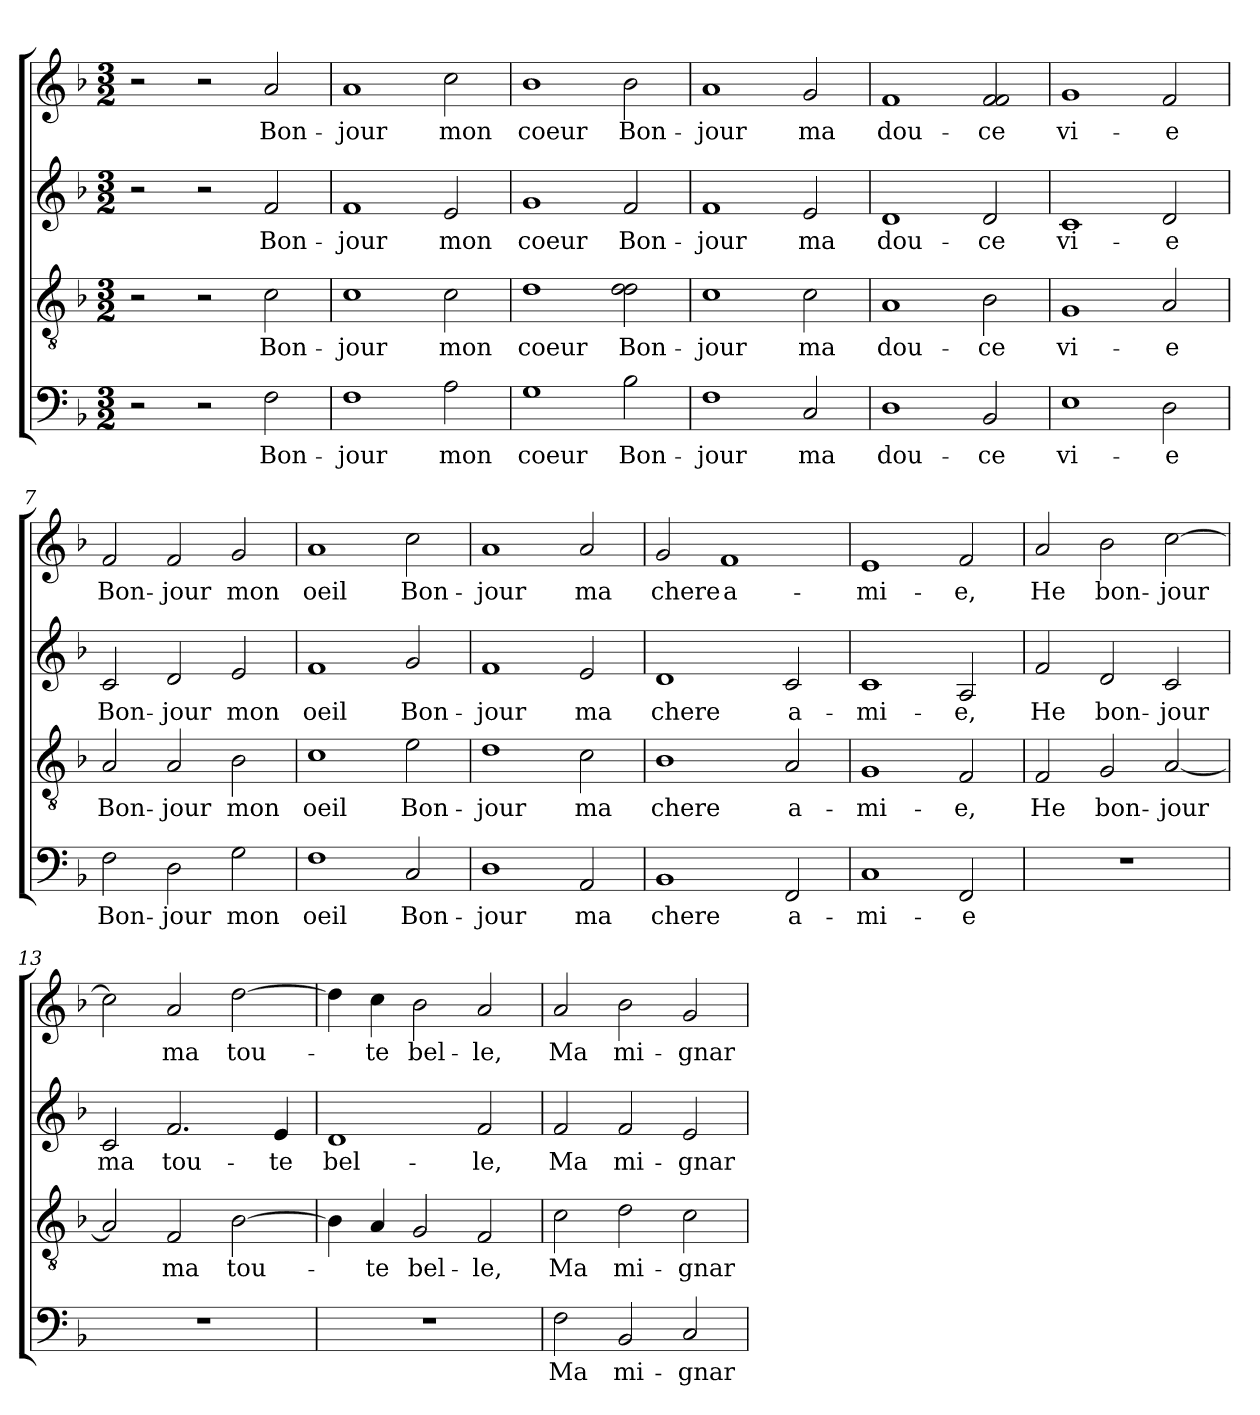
**kern	**text	**kern	**text	**kern	**text	**kern	**text
*part4	*part4	*part3	*part3	*part2	*part2	*part1	*part1
*staff4	*staff4	*staff3	*staff3	*staff2	*staff2	*staff1	*staff1
*clefF4	*	*clefGv2	*	*clefG2	*	*clefG2	*
*k[b-]	*	*k[b-]	*	*k[b-]	*	*k[b-]	*
*F:	*	*F:	*	*F:	*	*F:	*
*M3/2	*	*M3/2	*	*M3/2	*	*M3/2	*
=1	=1	=1	=1	=1	=1	=1	=1
2r	.	2r	.	2r	.	2r	.
2r	.	2r	.	2r	.	2r	.
!	!LO:LY:b	!	!LO:LY:b	!	!LO:LY:b	!	!LO:LY:b
2F\	Bon-	2c\	Bon-	2f/	Bon-	2a/	Bon-
=2	=2	=2	=2	=2	=2	=2	=2
!	!LO:LY:b	!	!LO:LY:b	!	!LO:LY:b	!	!LO:LY:b
1F	-jour	1c	-jour	1f	-jour	1a	-jour
!	!LO:LY:b	!	!LO:LY:b	!	!LO:LY:b	!	!LO:LY:b
2A\	mon	2c\	mon	2e/	mon	2cc\	mon
=3	=3	=3	=3	=3	=3	=3	=3
!	!LO:LY:b	!	!LO:LY:b	!	!LO:LY:b	!	!LO:LY:b
1G	coeur	1d	coeur	1g	coeur	1b-	coeur
!	!LO:LY:b	!	!LO:LY:b	!	!LO:LY:b	!	!LO:LY:b
2B-\	Bon-	2d\ 2d\	Bon-	2f/	Bon-	2b-\	Bon-
=4	=4	=4	=4	=4	=4	=4	=4
!	!LO:LY:b	!	!LO:LY:b	!	!LO:LY:b	!	!LO:LY:b
1F	-jour	1c	-jour	1f	-jour	1a	-jour
!	!LO:LY:b	!	!LO:LY:b	!	!LO:LY:b	!	!LO:LY:b
2C/	ma	2c\	ma	2e/	ma	2g/	ma
=5	=5	=5	=5	=5	=5	=5	=5
!	!LO:LY:b	!	!LO:LY:b	!	!LO:LY:b	!	!LO:LY:b
1D	dou-	1A	dou-	1d	dou-	1f	dou-
!	!LO:LY:b	!	!LO:LY:b	!	!LO:LY:b	!	!LO:LY:b
2BB-/	-ce	2B-\	-ce	2d/	-ce	2f/ 2f/	-ce
=6	=6	=6	=6	=6	=6	=6	=6
!	!LO:LY:b	!	!LO:LY:b	!	!LO:LY:b	!	!LO:LY:b
1E	vi-	1G	vi-	1c	vi-	1g	vi-
!	!LO:LY:b	!	!LO:LY:b	!	!LO:LY:b	!	!LO:LY:b
2D\	-e	2A/	-e	2d/	-e	2f/	-e
!!LO:LB:g=z
=7	=7	=7	=7	=7	=7	=7	=7
!	!LO:LY:b	!	!LO:LY:b	!	!LO:LY:b	!	!LO:LY:b
2F\	Bon-	2A/	Bon-	2c/	Bon-	2f/	Bon-
!	!LO:LY:b	!	!LO:LY:b	!	!LO:LY:b	!	!LO:LY:b
2D\	-jour	2A/	-jour	2d/	-jour	2f/	-jour
!	!LO:LY:b	!	!LO:LY:b	!	!LO:LY:b	!	!LO:LY:b
2G\	mon	2B-\	mon	2e/	mon	2g/	mon
=8	=8	=8	=8	=8	=8	=8	=8
!	!LO:LY:b	!	!LO:LY:b	!	!LO:LY:b	!	!LO:LY:b
1F	oeil	1c	oeil	1f	oeil	1a	oeil
!	!LO:LY:b	!	!LO:LY:b	!	!LO:LY:b	!	!LO:LY:b
2C/	Bon-	2e\	Bon-	2g/	Bon-	2cc\	Bon-
=9	=9	=9	=9	=9	=9	=9	=9
!	!LO:LY:b	!	!LO:LY:b	!	!LO:LY:b	!	!LO:LY:b
1D	-jour	1d	-jour	1f	-jour	1a	-jour
!	!LO:LY:b	!	!LO:LY:b	!	!LO:LY:b	!	!LO:LY:b
2AA/	ma	2c\	ma	2e/	ma	2a/	ma
=10	=10	=10	=10	=10	=10	=10	=10
!	!LO:LY:b	!	!LO:LY:b	!	!LO:LY:b	!	!LO:LY:b
1BB-	chere	1B-	chere	1d	chere	2g/	chere
!	!	!	!	!	!	!	!LO:LY:b
.	.	.	.	.	.	1f	a-
!	!LO:LY:b	!	!LO:LY:b	!	!LO:LY:b	!	!
2FF/	a-	2A/	a-	2c/	a-	.	.
=11	=11	=11	=11	=11	=11	=11	=11
!	!LO:LY:b	!	!LO:LY:b	!	!LO:LY:b	!	!LO:LY:b
1C	-mi-	1G	-mi-	1c	-mi-	1e	-mi-
!	!LO:LY:b	!	!LO:LY:b	!	!LO:LY:b	!	!LO:LY:b
2FF/	-e	2F/	-e,	2A/	-e,	2f/	-e,
!!LO:LB:g=z
=12	=12	=12	=12	=12	=12	=12	=12
!	!	!	!LO:LY:b	!	!LO:LY:b	!	!LO:LY:b
1.r	.	2F/	He	2f/	He	2a/	He
!	!	!	!LO:LY:b	!	!LO:LY:b	!	!LO:LY:b
.	.	2G/	bon-	2d/	bon-	2b-\	bon-
!	!	!	!LO:LY:b	!	!LO:LY:b	!	!LO:LY:b
.	.	[<2A/	-jour	2c/	-jour	[>2cc\	-jour
=13	=13	=13	=13	=13	=13	=13	=13
!	!	!	!	!	!LO:LY:b	!	!
1.r	.	2A/]	.	2c/	ma	2cc\]	.
!	!	!	!LO:LY:b	!	!LO:LY:b	!	!LO:LY:b
.	.	2F/	ma	2.f/	tou-	2a/	ma
!	!	!	!LO:LY:b	!	!	!	!LO:LY:b
.	.	[>2B-\	tou-	.	.	[>2dd\	tou-
!	!	!	!	!	!LO:LY:b	!	!
.	.	.	.	4e/	-te	.	.
=14	=14	=14	=14	=14	=14	=14	=14
!	!	!	!	!	!LO:LY:b	!	!
1.r	.	4B-\]	.	1d	bel-	4dd\]	.
!	!	!	!LO:LY:b	!	!	!	!LO:LY:b
.	.	4A/	-te	.	.	4cc\	-te
!	!	!	!LO:LY:b	!	!	!	!LO:LY:b
.	.	2G/	bel-	.	.	2b-\	bel-
!	!	!	!LO:LY:b	!	!LO:LY:b	!	!LO:LY:b
.	.	2F/	-le,	2f/	-le,	2a/	-le,
=15	=15	=15	=15	=15	=15	=15	=15
!	!LO:LY:b	!	!LO:LY:b	!	!LO:LY:b	!	!LO:LY:b
2F\	Ma	2c\	Ma	2f/	Ma	2a/	Ma
!	!LO:LY:b	!	!LO:LY:b	!	!LO:LY:b	!	!LO:LY:b
2BB-/	mi-	2d\	mi-	2f/	mi-	2b-\	mi-
!	!LO:LY:b	!	!LO:LY:b	!	!LO:LY:b	!	!LO:LY:b
2C/	-gnar-	2c\	-gnar-	2e/	-gnar-	2g/	-gnar-
=	=	=	=	=	=	=	=
*-	*-	*-	*-	*-	*-	*-	*-
